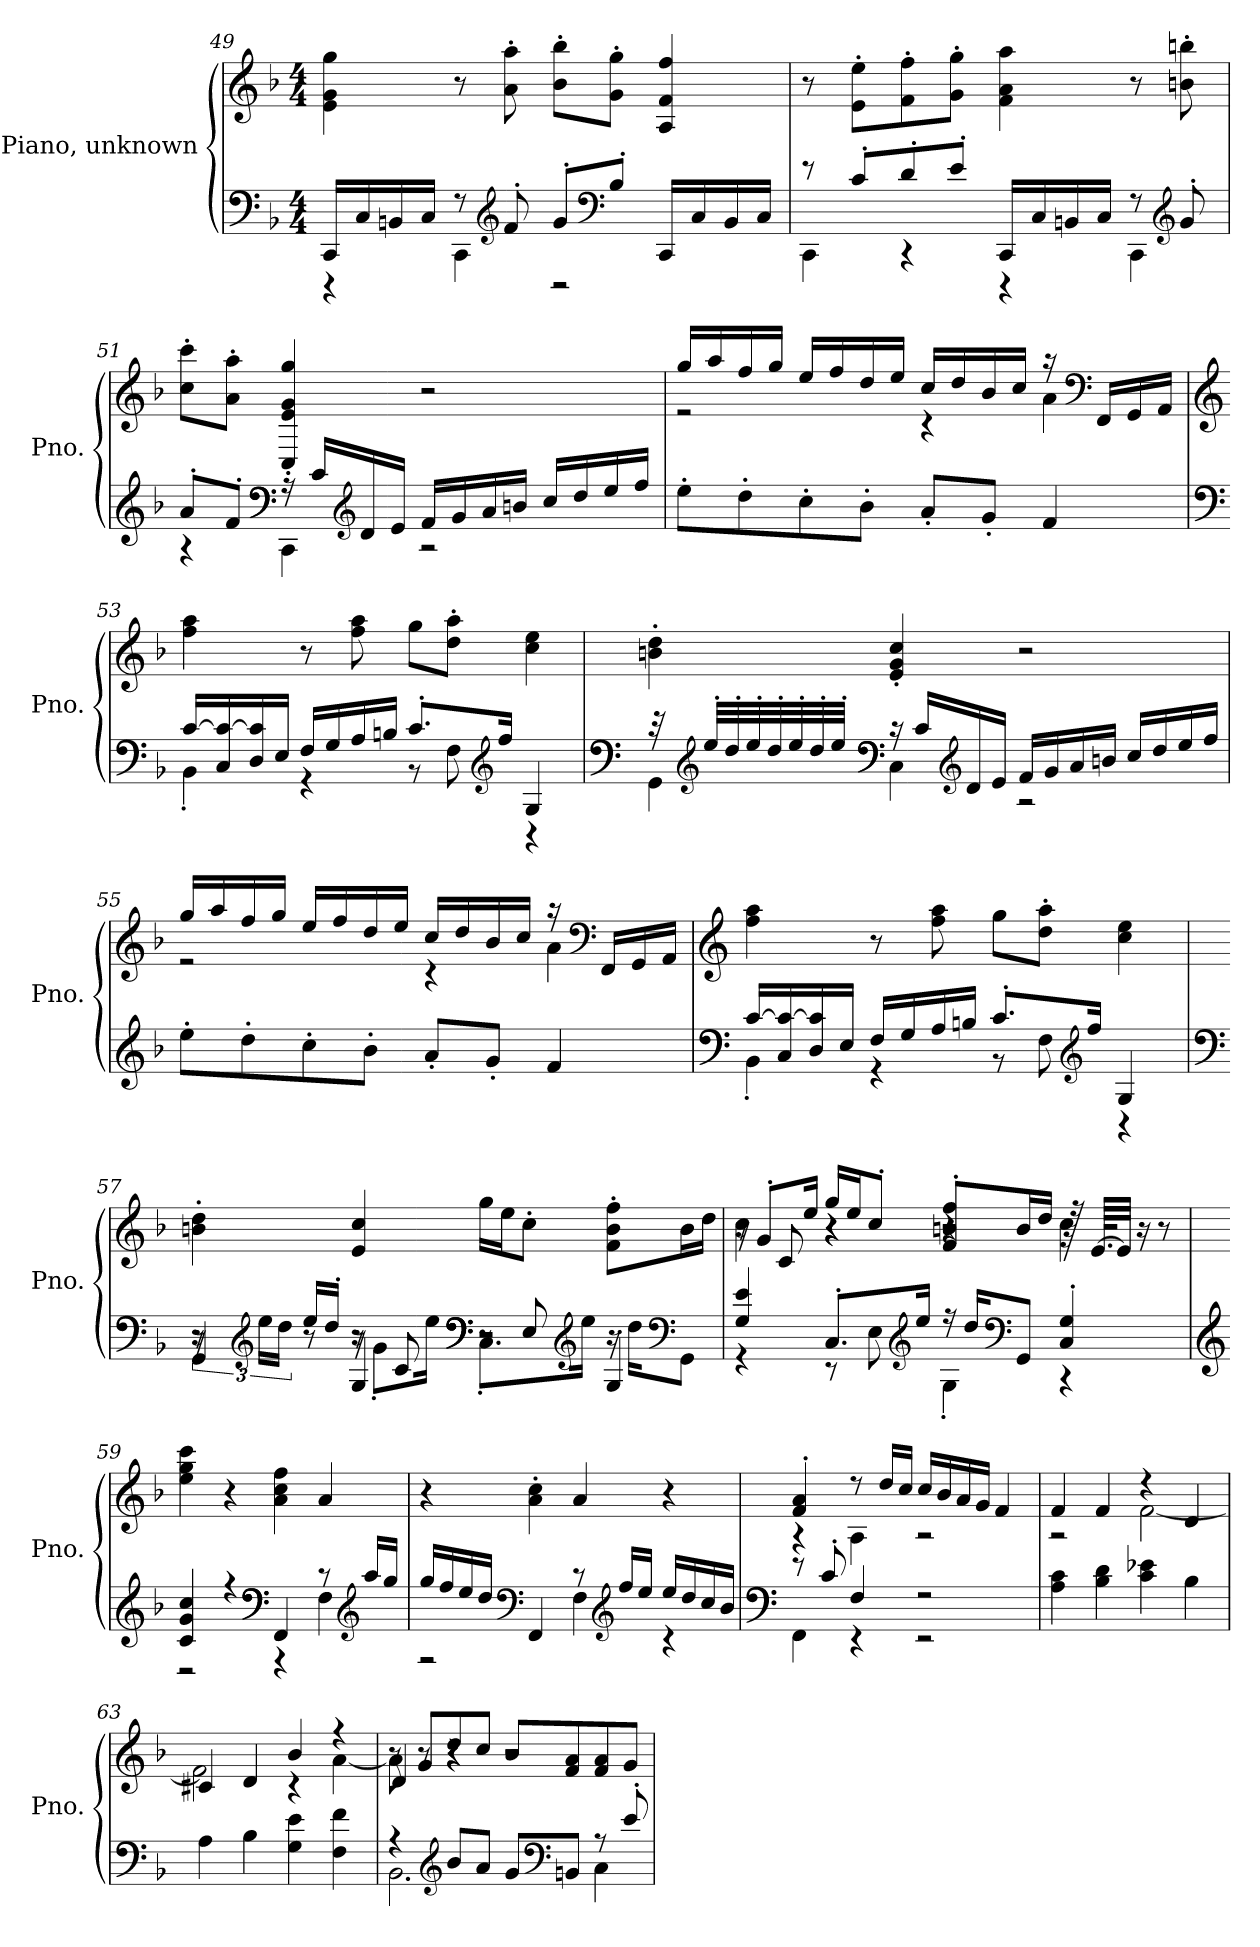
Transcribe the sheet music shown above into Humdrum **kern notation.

**kern	**kern
*part1	*part1
*staff2	*staff1
*I"Piano, unknown	*
*I'Pno.	*
*clefF4	*clefG2
*k[b-]	*k[b-]
*M4/4	*M4/4
=49	=49
*^	*
16CC/LL	4r	4e\ 4g\ 4gg\
16C/	.	.
16BBn/	.	.
16C/JJ	.	.
8r	4CC\	8r
*clefG2	*	*
8f'/	.	8a\' 8aa\'
8g'/L	2r	8b-\' 8bb-\'L
*clefF4	*	*
8B-'/J	.	8g\' 8gg\'J
16CC/LL	.	4A/ 4f/ 4ff/
16C/	.	.
16BB/	.	.
16C/JJ	.	.
!!LO:LB:g=z
=50	=50	=50
8r	4CC\	8r
8c'/L	.	8e\' 8ee\'L
8d'/	4r	8f\' 8ff\'
8e'/J	.	8g\' 8gg\'J
16CC/LL	4r	4f\ 4a\ 4aa\
16C/	.	.
16BBn/	.	.
16C/JJ	.	.
8r	4CC\	8r
*clefG2	*	*
8g'/	.	8bn\' 8bbn\'
=51	=51	=51
8a'/L	4r	8cc\' 8ccc\'L
8f'/J	.	8a\' 8aa\'J
*clefF4	*	*
16r	4CC\	4C/' 4e/' 4g/' 4gg/'
16c/LL	.	.
*clefG2	*	*
16d/	.	.
16e/JJ	.	.
16f/LL	2r	2r
16g/	.	.
16a/	.	.
16bn/JJ	.	.
16cc/LL	.	.
16dd/	.	.
16ee/	.	.
16ff/JJ	.	.
*v	*v	*
!!LO:LB:g=z
=52	=52
*	*^
8ee'\L	16gg/LL	2r
.	16aa/	.
8dd'\	16ff/	.
.	16gg/JJ	.
8cc'\	16ee/LL	.
.	16ff/	.
8b-'\J	16dd/	.
.	16ee/JJ	.
8a'/L	16cc/LL	4r
.	16dd/	.
8g'/J	16b-/	.
.	16cc/JJ	.
4f/	16r	4a\
*	*clefF4	*
.	16FF/LL	.
.	16GG/	.
.	16AA/JJ	.
*	*v	*v
=53	=53
*clefF4	*clefG2
*^	*
[16c/LL	4BB-'\	4ff\ 4aa\
16C/ 16c/_	.	.
16D/ 16c/]	.	.
16E/JJ	.	.
16F/LL	4r	8r
16G/	.	.
16A/	.	8ff\ 8aa\
16Bn/JJ	.	.
8.c'/L	8r	8gg\L
.	8F\	8dd\' 8aa\'J
*clefG2	*	*
16ff/Jk	.	.
4G/	4r	4cc\ 4ee\
!!LO:LB:g=z
=54	=54	=54
*clefF4	*	*
32r	4GG\	4bn\' 4dd\'
*clefG2	*	*
32ee'/LLL	.	.
32dd'/	.	.
32ee'/	.	.
32dd'/	.	.
32ee'/	.	.
32dd'/	.	.
32ee'/JJJ	.	.
*clefF4	*	*
16r	4C\	4e/' 4g/' 4cc/'
16c/LL	.	.
*clefG2	*	*
16d/	.	.
16e/JJ	.	.
16f/LL	2r	2r
16g/	.	.
16a/	.	.
16bn/JJ	.	.
16cc/LL	.	.
16dd/	.	.
16ee/	.	.
16ff/JJ	.	.
*v	*v	*
=55	=55
*	*^
8ee'\L	16gg/LL	2r
.	16aa/	.
8dd'\	16ff/	.
.	16gg/JJ	.
8cc'\	16ee/LL	.
.	16ff/	.
8b-'\J	16dd/	.
.	16ee/JJ	.
8a'/L	16cc/LL	4r
.	16dd/	.
8g'/J	16b-/	.
.	16cc/JJ	.
4f/	16r	4a\
*	*clefF4	*
.	16FF/LL	.
.	16GG/	.
.	16AA/JJ	.
*	*v	*v
!!LO:LB:g=z
=56	=56
*clefF4	*clefG2
*^	*
[16c/LL	4BB-'\	4ff\ 4aa\
16C/ 16c/_	.	.
16D/ 16c/]	.	.
16E/JJ	.	.
16F/LL	4r	8r
16G/	.	.
16A/	.	8ff\ 8aa\
16Bn/JJ	.	.
8.c'/L	8r	8gg\L
.	8F\	8dd\' 8aa\'J
*clefG2	*	*
16ff/Jk	.	.
4G/	4r	4cc\ 4ee\
*v	*v	*
=57	=57
*clefF4	*
*^	*
*	*^	*
8r	24r	4GG/	4bn\' 4dd\'
*clefG2	*	*	*
.	24ee\LL	.	.
.	24dd\JJ	.	.
16ee/LL	8r	.	.
16dd'/JJ	.	.	.
8r	16r	4G/	4e/ 4cc/
.	8g'\L	.	.
8c/	.	.	.
.	16ee\Jk	.	.
*clefF4	*	*	*
2r	8.C'\L	8r	16gg\LL
.	.	.	16ee\J
.	.	8E/	8cc'\J
*clefG2	*	*	*
.	16ee\Jk	.	.
.	16r	4G'/	8f\' 8b\' 8ff\'L
.	16dd\KL	.	.
*clefF4	*	*	*
.	8GG\J	.	16b\L
.	.	.	16dd\JJ
*	*v	*v	*
!!LO:PB:g=z
=58	=58	=58
*	*	*^
*	*	*	*^
4G/ 4e/	4r	16r	4cc\	8r
.	.	8g'/L	.	.
.	.	.	.	8c/
.	.	16ee/Jk	.	.
8.C'/L	8r	16gg/LL	4r	4r
.	.	16ee/J	.	.
.	8E\	8cc'/J	.	.
*clefG2	*	*	*	*
16ee/Jk	.	.	.	.
16r	4G'\	8f/' 8bn/' 8ff/'L	4r	2r
16dd/KL	.	.	.	.
*clefF4	*	*	*	*
8GG/J	.	16b/L	.	.
.	.	16dd/JJ	.	.
4C/' 4G/'	4r	128r	4cc\	.
.	.	[64.e/KLLL	.	.
.	.	32e/JJJ]	.	.
.	.	16r	.	.
.	.	8r	.	.
*	*	*v	*v	*v
=59	=59	=59
*clefG2	*	*
4c/ 4g/ 4cc/	2r	4ee\ 4gg\ 4ccc\
4r	.	4r
*clefF4	*	*
4FF/	4r	4a\ 4cc\ 4ff\
8r	4F\	4a/
*clefG2	*	*
16aa/LL	.	.
16gg/JJ	.	.
!!LO:LB:g=z
=60	=60	=60
16gg/LL	2r	4r
16ff/	.	.
16ee/	.	.
16dd/JJ	.	.
*clefF4	*	*
4FF/	.	4a\' 4cc\'
8r	4F\	4a/
*clefG2	*	*
16ff/LL	.	.
16ee/JJ	.	.
16ee/LL	4r	4r
16dd/	.	.
16cc/	.	.
16b-/JJ	.	.
=61	=61	=61
*clefF4	*	*
*	*	*^
8r	4FF\	4f/' 4a/'	4r
8c'/	.	.	.
4F/	4r	8r	4A\
.	.	16dd/LL	.
.	.	16cc/JJ	.
2r	2r	16cc/LL	2r
.	.	16b-/	.
.	.	16a/	.
.	.	16g/JJ	.
.	.	4f/	.
*v	*v	*	*
=62	=62	=62
4A\ 4c\	4f/	2r
4B-\ 4d\	4f/	.
4c\ 4e-X\	4r	[2f\
4B-\	4d/	.
=63	=63	=63
4A\	4c#X/	2f\]
4B-\	4d/	.
4G\ 4e\	4b-/	4r
4F\ 4f\	4r	[4a\
!!LO:LB:g=z
=64	=64	=64
*^	*	*^
4r	2.BB-\	8r	8a\]	4d/
.	.	8g/L	8r	.
*clefG2	*	*	*	*
8b-/L	.	8dd/	4r	4r
8a/J	.	8cc/J	.	.
8g/L	.	8b-/L	2r	2r
*clefF4	*	*	*	*
8BBn/J	.	8f/ 8a/	.	.
8r	4C\	8f/ 8a/	.	.
8e'/	.	8g/J	.	.
*v	*v	*	*	*
*	*v	*v	*v
=	=
*-	*-
